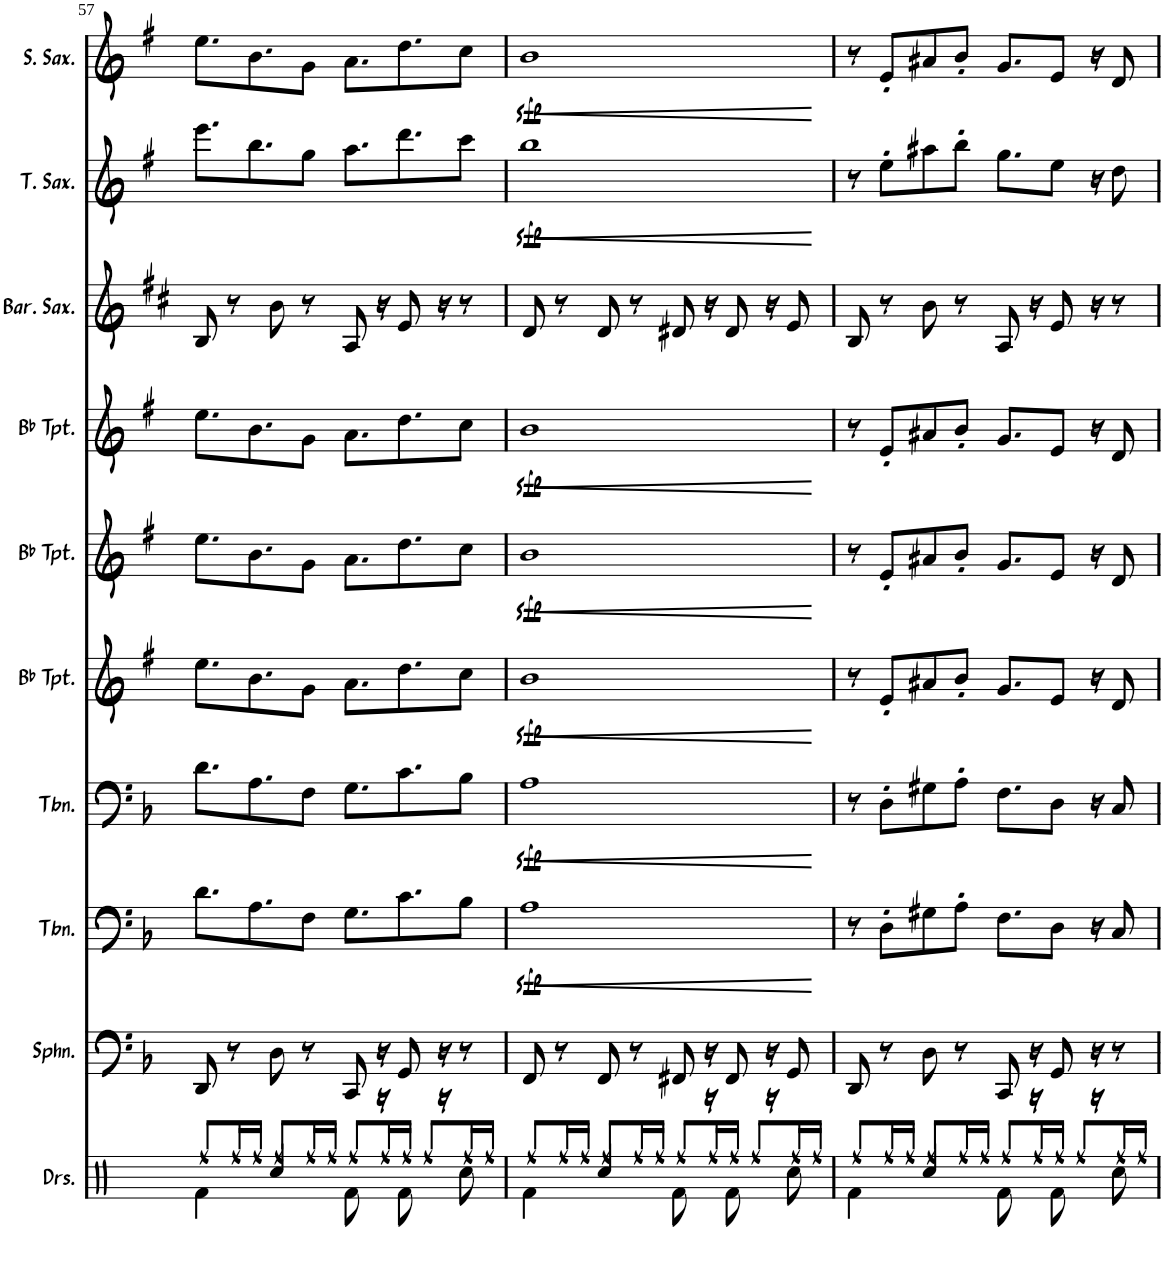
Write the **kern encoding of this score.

**kern	**kern	**kern	**dynam	**kern	**dynam	**kern	**dynam	**kern	**dynam	**kern	**dynam	**kern	**kern	**dynam	**kern	**dynam
*part10	*part9	*part8	*part8	*part7	*part7	*part6	*part6	*part5	*part5	*part4	*part4	*part3	*part2	*part2	*part1	*part1
*staff10	*staff9	*staff8	*staff8	*staff7	*staff7	*staff6	*staff6	*staff5	*staff5	*staff4	*staff4	*staff3	*staff2	*staff2	*staff1	*staff1
*I"Drumset	*I"Sousaphone	*I"Trombone	*	*I"Trombone	*	*I"Bb Trumpet	*	*I"Bb Trumpet	*	*I"Bb Trumpet	*	*I"Baritone Saxophone	*I"Tenor Saxophone	*	*I"Soprano Saxophone	*
*I'Drs.	*I'Sphn.	*I'Tbn.	*	*I'Tbn.	*	*I'Bb Tpt.	*	*I'Bb Tpt.	*	*I'Bb Tpt.	*	*I'Bar. Sax.	*I'T. Sax.	*	*I'S. Sax.	*
!!LO:PB:g=z
*clefX	*clefF4	*clefF4	*	*clefF4	*	*clefG2	*	*clefG2	*	*clefG2	*	*clefG2	*clefG2	*	*clefG2	*
*	*	*	*	*	*	*Trd1c2	*	*Trd1c2	*	*Trd1c2	*	*Trd12c21	*Trd8c14	*	*Trd1c2	*
*k[b-]	*k[b-]	*k[b-]	*	*k[b-]	*	*k[f#]	*	*k[f#]	*	*k[f#]	*	*k[f#c#]	*k[f#]	*	*k[f#]	*
*F:	*F:	*F:	*	*F:	*	*G:	*	*G:	*	*G:	*	*D:	*G:	*	*G:	*
*M4/4	*M4/4	*M4/4	*	*M4/4	*	*M4/4	*	*M4/4	*	*M4/4	*	*M4/4	*M4/4	*	*M4/4	*
=57	=57	=57	=57	=57	=57	=57	=57	=57	=57	=57	=57	=57	=57	=57	=57	=57
*^	*	*	*	*	*	*	*	*	*	*	*	*	*	*	*	*
4Rf\	8Rff/L	8DD/	8.d\L	.	8.d\L	.	8.ee\L	.	8.ee\L	.	8.ee\L	.	8B/	8.eee\L	.	8.ee\L	.
.	16Rff/L	8r	.	.	.	.	.	.	.	.	.	.	8r	.	.	.	.
.	16Rff/JJ	.	8.A\	.	8.A\	.	8.b\	.	8.b\	.	8.b\	.	.	8.bb\	.	8.b\	.
4Rcc/	8Rff/L	8D\	.	.	.	.	.	.	.	.	.	.	8b\	.	.	.	.
.	16Rff/L	8r	8F\J	.	8F\J	.	8g\J	.	8g\J	.	8g\J	.	8r	8gg\J	.	8g\J	.
.	16Rff/JJ	.	.	.	.	.	.	.	.	.	.	.	.	.	.	.	.
8Rf\	8Rff/L	8CC/	8.G\L	.	8.G\L	.	8.a\L	.	8.a\L	.	8.a\L	.	8A/	8.aa\L	.	8.a\L	.
16r	16Rff/L	16r	.	.	.	.	.	.	.	.	.	.	16r	.	.	.	.
8Rf\	16Rff/JJ	8GG/	8.c\	.	8.c\	.	8.dd\	.	8.dd\	.	8.dd\	.	8e/	8.ddd\	.	8.dd\	.
.	8Rff/L	.	.	.	.	.	.	.	.	.	.	.	.	.	.	.	.
16r	.	16r	.	.	.	.	.	.	.	.	.	.	16r	.	.	.	.
8Rcc\	16Rff/L	8r	8B-\J	.	8B-\J	.	8cc\J	.	8cc\J	.	8cc\J	.	8r	8ccc\J	.	8cc\J	.
.	16Rff/JJ	.	.	.	.	.	.	.	.	.	.	.	.	.	.	.	.
=58	=58	=58	=58	=58	=58	=58	=58	=58	=58	=58	=58	=58	=58	=58	=58	=58	=58
!	!	!	!	!LO:HP:b	!	!LO:HP:b	!	!LO:HP:b	!	!LO:HP:b	!	!LO:HP:b	!	!	!LO:HP:b	!	!LO:HP:b
!	!	!	!	!LO:DY:n=1:b	!	!LO:DY:n=1:b	!	!LO:DY:n=1:b	!	!LO:DY:n=1:b	!	!LO:DY:n=1:b	!	!	!LO:DY:n=1:b	!	!LO:DY:n=1:b
4Rf\	8Rff/L	8FF/	1A	< sfp	1A	< sfp	1b	< sfp	1b	< sfp	1b	< sfp	8d/	1bb	< sfp	1b	< sfp
.	16Rff/L	8r	.	.	.	.	.	.	.	.	.	.	8r	.	.	.	.
.	16Rff/JJ	.	.	.	.	.	.	.	.	.	.	.	.	.	.	.	.
4Rcc/	8Rff/L	8FF/	.	.	.	.	.	.	.	.	.	.	8d/	.	.	.	.
.	16Rff/L	8r	.	.	.	.	.	.	.	.	.	.	8r	.	.	.	.
.	16Rff/JJ	.	.	.	.	.	.	.	.	.	.	.	.	.	.	.	.
8Rf\	8Rff/L	8FF#X/	.	.	.	.	.	.	.	.	.	.	8d#X/	.	.	.	.
16r	16Rff/L	16r	.	.	.	.	.	.	.	.	.	.	16r	.	.	.	.
8Rf\	16Rff/JJ	8FF#/	.	.	.	.	.	.	.	.	.	.	8d#/	.	.	.	.
.	8Rff/L	.	.	.	.	.	.	.	.	.	.	.	.	.	.	.	.
16r	.	16r	.	.	.	.	.	.	.	.	.	.	16r	.	.	.	.
8Rcc\	16Rff/L	8GG/	.	.	.	.	.	.	.	.	.	.	8e/	.	.	.	.
.	16Rff/JJ	.	.	.	.	.	.	.	.	.	.	.	.	.	.	.	.
*v	*v	*	*	*	*	*	*	*	*	*	*	*	*	*	*	*	*
.	.	.	[	.	[	.	[	.	[	.	[	.	.	[	.	[
=59	=59	=59	=59	=59	=59	=59	=59	=59	=59	=59	=59	=59	=59	=59	=59	=59
*^	*	*	*	*	*	*	*	*	*	*	*	*	*	*	*	*
4Rf\	8Rff/L	8DD/	8r	.	8r	.	8r	.	8r	.	8r	.	8B/	8r	.	8r	.
.	16Rff/L	8r	8D'\L	.	8D'\L	.	8e'/L	.	8e'/L	.	8e'/L	.	8r	8ee'\L	.	8e'/L	.
.	16Rff/JJ	.	.	.	.	.	.	.	.	.	.	.	.	.	.	.	.
4Rcc/	8Rff/L	8D\	8G#X\	.	8G#X\	.	8a#X/	.	8a#X/	.	8a#X/	.	8b\	8aa#X\	.	8a#X/	.
.	16Rff/L	8r	8A'\J	.	8A'\J	.	8b'/J	.	8b'/J	.	8b'/J	.	8r	8bb'\J	.	8b'/J	.
.	16Rff/JJ	.	.	.	.	.	.	.	.	.	.	.	.	.	.	.	.
8Rf\	8Rff/L	8CC/	8.F\L	.	8.F\L	.	8.g/L	.	8.g/L	.	8.g/L	.	8A/	8.gg\L	.	8.g/L	.
16r	16Rff/L	16r	.	.	.	.	.	.	.	.	.	.	16r	.	.	.	.
8Rf\	16Rff/JJ	8GG/	8D\J	.	8D\J	.	8e/J	.	8e/J	.	8e/J	.	8e/	8ee\J	.	8e/J	.
.	8Rff/L	.	.	.	.	.	.	.	.	.	.	.	.	.	.	.	.
16r	.	16r	16r	.	16r	.	16r	.	16r	.	16r	.	16r	16r	.	16r	.
8Rcc\	16Rff/L	8r	8C/	.	8C/	.	8d/	.	8d/	.	8d/	.	8r	8dd\	.	8d/	.
.	16Rff/JJ	.	.	.	.	.	.	.	.	.	.	.	.	.	.	.	.
*v	*v	*	*	*	*	*	*	*	*	*	*	*	*	*	*	*	*
=	=	=	=	=	=	=	=	=	=	=	=	=	=	=	=	=
*-	*-	*-	*-	*-	*-	*-	*-	*-	*-	*-	*-	*-	*-	*-	*-	*-
